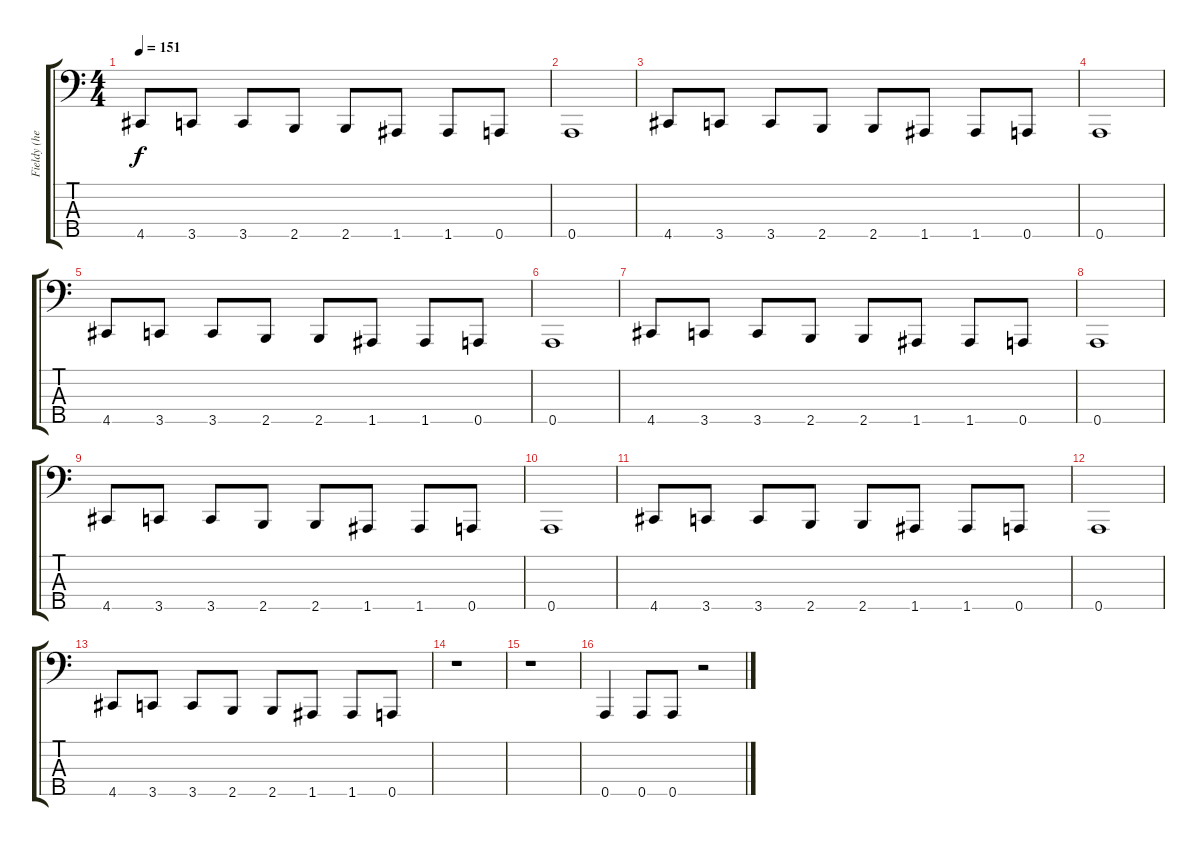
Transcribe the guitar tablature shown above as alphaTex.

\track ("Fieldy (heavy slap)" "Fieldy (he") {instrument slapbass1}
\staff {score tabs}
\tuning (F2 C2 G1 D1 A0) {hide}
\ts (4 4)
\tempo 151
\clef f4
\ks c
4.5.8{dy f} 3.5.8 3.5.8 2.5.8 2.5.8 1.5.8 1.5.8 0.5.8 |
0.5.1 |
4.5.8 3.5.8 3.5.8 2.5.8 2.5.8 1.5.8 1.5.8 0.5.8 |
0.5.1 |
4.5.8 3.5.8 3.5.8 2.5.8 2.5.8 1.5.8 1.5.8 0.5.8 |
0.5.1 |
4.5.8 3.5.8 3.5.8 2.5.8 2.5.8 1.5.8 1.5.8 0.5.8 |
0.5.1 |
4.5.8 3.5.8 3.5.8 2.5.8 2.5.8 1.5.8 1.5.8 0.5.8 |
0.5.1 |
4.5.8 3.5.8 3.5.8 2.5.8 2.5.8 1.5.8 1.5.8 0.5.8 |
0.5.1 |
4.5.8 3.5.8 3.5.8 2.5.8 2.5.8 1.5.8 1.5.8 0.5.8 |
r.1 |
r.1 |
0.5.4 0.5.8 0.5.8 r.2
